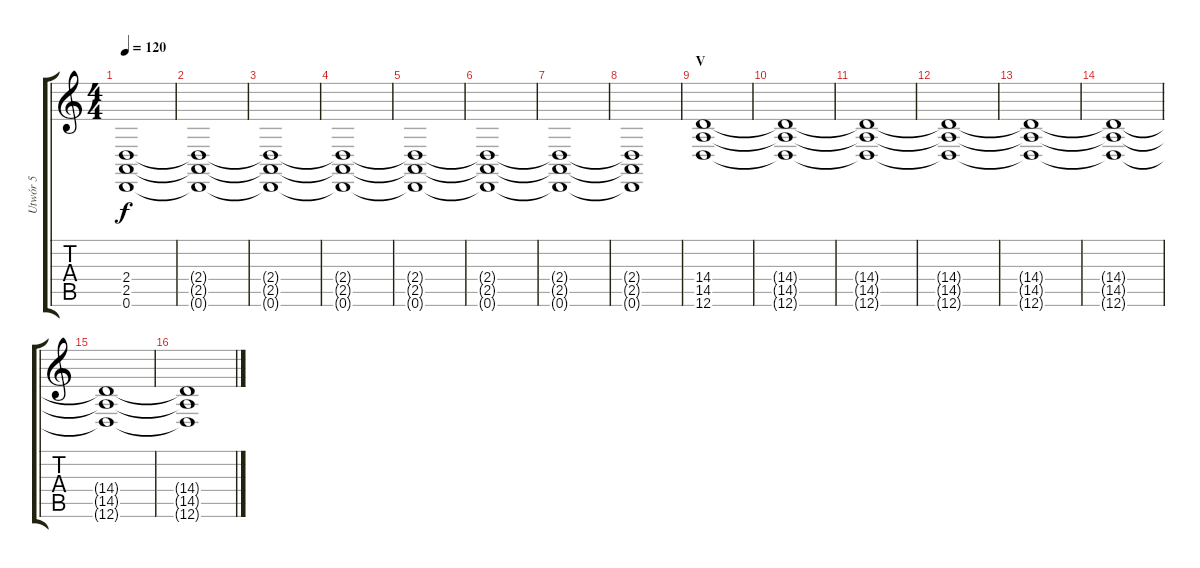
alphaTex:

\track ("Utwór 5" "Utwór 5") {instrument lead1square}
\staff {score tabs}
\tuning (D4 A3 F3 C3 G2 D2) {hide}
\ts (4 4)
\tempo 120
\clef g2
\ks c
(2.4{t} 2.5{t} 0.6{t}).1{dy f} |
(2.4{t} 2.5{t} 0.6{t}).1 |
(2.4{t} 2.5{t} 0.6{t}).1 |
(2.4{t} 2.5{t} 0.6{t}).1 |
(2.4{t} 2.5{t} 0.6{t}).1 |
(2.4{t} 2.5{t} 0.6{t}).1 |
(2.4{t} 2.5{t} 0.6{t}).1 |
(2.4{t} 2.5{t} 0.6{t}).1 |
\section ("" "V")
(14.4 14.5 12.6).1{volume 7} |
(14.4{t} 14.5{t} 12.6{t}).1 |
(14.4{t} 14.5{t} 12.6{t}).1 |
(14.4{t} 14.5{t} 12.6{t}).1 |
(14.4{t} 14.5{t} 12.6{t}).1 |
(14.4{t} 14.5{t} 12.6{t}).1 |
(14.4{t} 14.5{t} 12.6{t}).1 |
(14.4{t} 14.5{t} 12.6{t}).1
